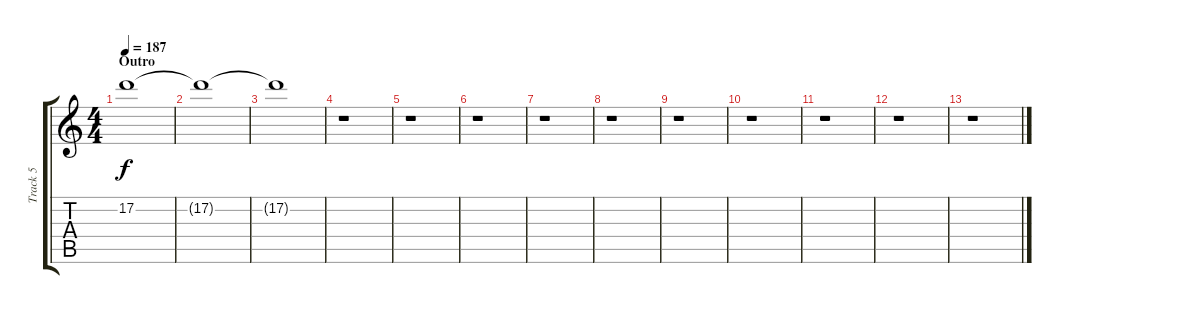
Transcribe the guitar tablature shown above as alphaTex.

\track ("Track 5" "Track 5") {instrument distortionguitar}
\staff {score tabs}
\tuning (D4 A3 F3 C3 G2 D2) {hide}
\ts (4 4)
\section ("" "Outro")
\tempo 187
\clef g2
\ks c
17.2{t}.1{dy f} |
17.2{t}.1 |
17.2{t}.1 |
r.1 |
r.1 |
r.1 |
r.1 |
r.1 |
r.1 |
r.1 |
r.1 |
r.1 |
r.1
